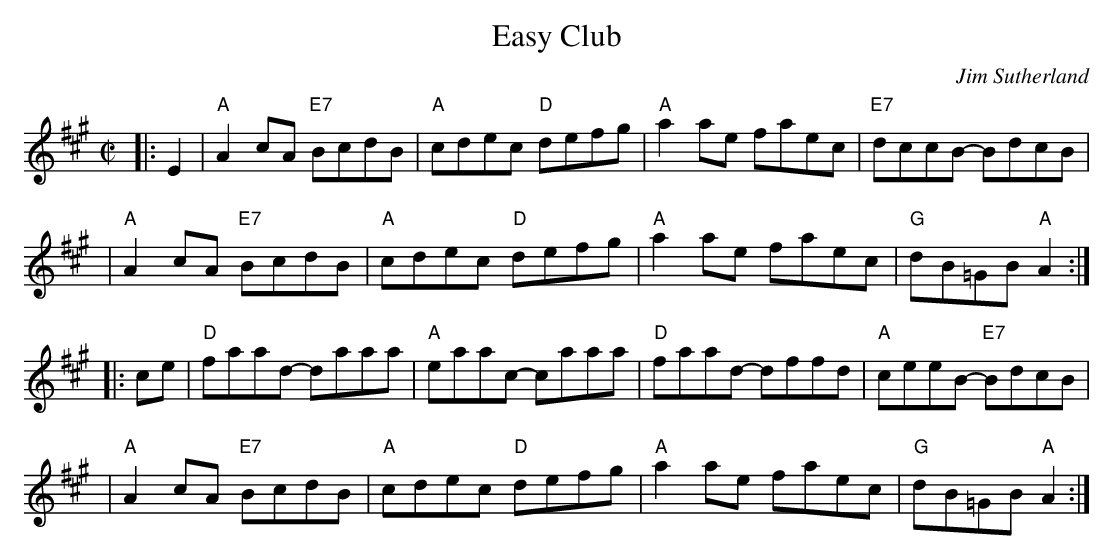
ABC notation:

X:1
T: Easy Club
C: Jim Sutherland
M: C|
L: 1/8
K: A
|: E2 \
| "A"A2cA "E7"BcdB | "A"cdec "D"defg | "A"a2ae faec | "E7"dccB- BdcB |
| "A"A2cA "E7"BcdB | "A"cdec "D"defg | "A"a2ae faec | "G"dB=GB "A"A2 :|
|: ce \
| "D"faad- daaa | "A"eaac- caaa | "D"faad- dffd | "A"ceeB- "E7"BdcB |
| "A"A2cA "E7"BcdB | "A"cdec "D"defg | "A"a2ae faec | "G"dB=GB "A"A2 :|
